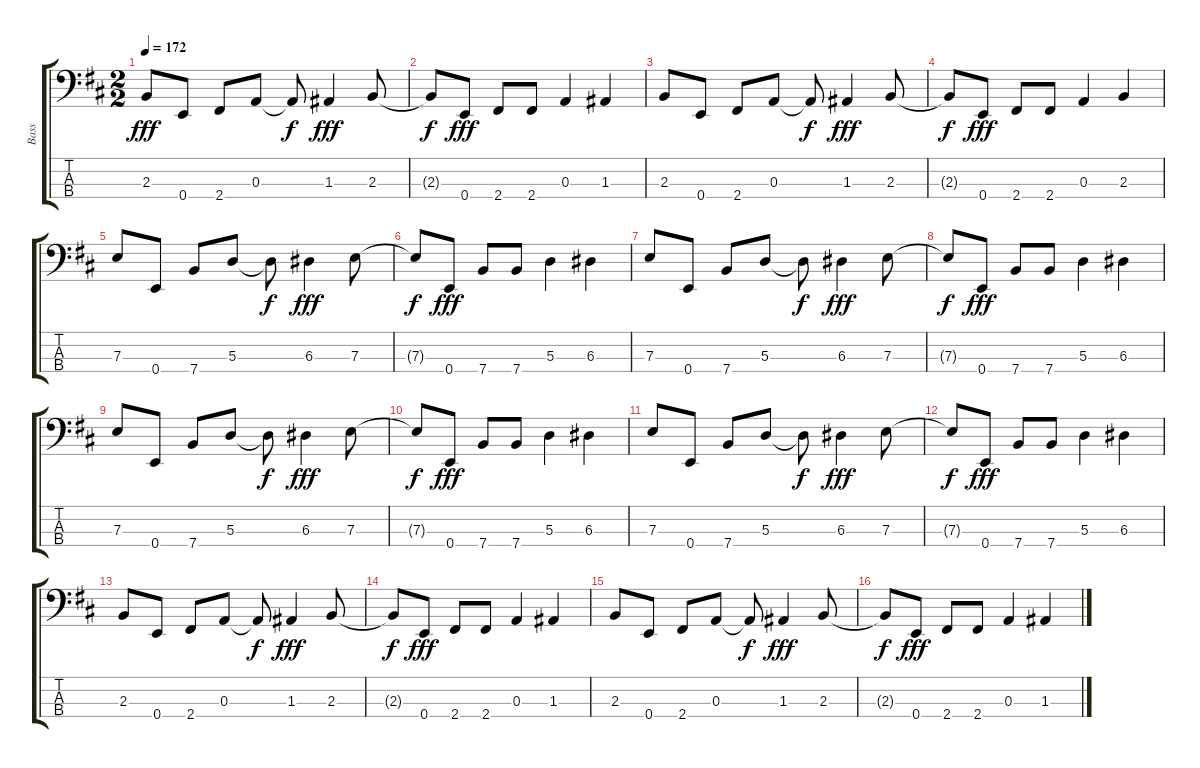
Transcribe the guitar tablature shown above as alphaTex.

\track ("Bass" "Bass") {instrument electricbassfinger}
\staff {score tabs}
\tuning (G2 D2 A1 E1) {hide}
\ts (2 2)
\tempo 172
\clef f4
\ks d
2.3.8{dy fff} 0.4.8 2.4.8 0.3.8 0.3{t}.8{dy f} 1.3.4{dy fff} 2.3.8 |
2.3{t}.8{dy f} 0.4.8{dy fff} 2.4.8 2.4.8 0.3.4 1.3.4 |
2.3.8 0.4.8 2.4.8 0.3.8 0.3{t}.8{dy f} 1.3.4{dy fff} 2.3.8 |
2.3{t}.8{dy f} 0.4.8{dy fff} 2.4.8 2.4.8 0.3.4 2.3.4 |
7.3.8 0.4.8 7.4.8 5.3.8 5.3{t}.8{dy f} 6.3.4{dy fff} 7.3.8 |
7.3{t}.8{dy f} 0.4.8{dy fff} 7.4.8 7.4.8 5.3.4 6.3.4 |
7.3.8 0.4.8 7.4.8 5.3.8 5.3{t}.8{dy f} 6.3.4{dy fff} 7.3.8 |
7.3{t}.8{dy f} 0.4.8{dy fff} 7.4.8 7.4.8 5.3.4 6.3.4 |
7.3.8 0.4.8 7.4.8 5.3.8 5.3{t}.8{dy f} 6.3.4{dy fff} 7.3.8 |
7.3{t}.8{dy f} 0.4.8{dy fff} 7.4.8 7.4.8 5.3.4 6.3.4 |
7.3.8 0.4.8 7.4.8 5.3.8 5.3{t}.8{dy f} 6.3.4{dy fff} 7.3.8 |
7.3{t}.8{dy f} 0.4.8{dy fff} 7.4.8 7.4.8 5.3.4 6.3.4 |
2.3.8 0.4.8 2.4.8 0.3.8 0.3{t}.8{dy f} 1.3.4{dy fff} 2.3.8 |
2.3{t}.8{dy f} 0.4.8{dy fff} 2.4.8 2.4.8 0.3.4 1.3.4 |
2.3.8 0.4.8 2.4.8 0.3.8 0.3{t}.8{dy f} 1.3.4{dy fff} 2.3.8 |
2.3{t}.8{dy f} 0.4.8{dy fff} 2.4.8 2.4.8 0.3.4 1.3.4
